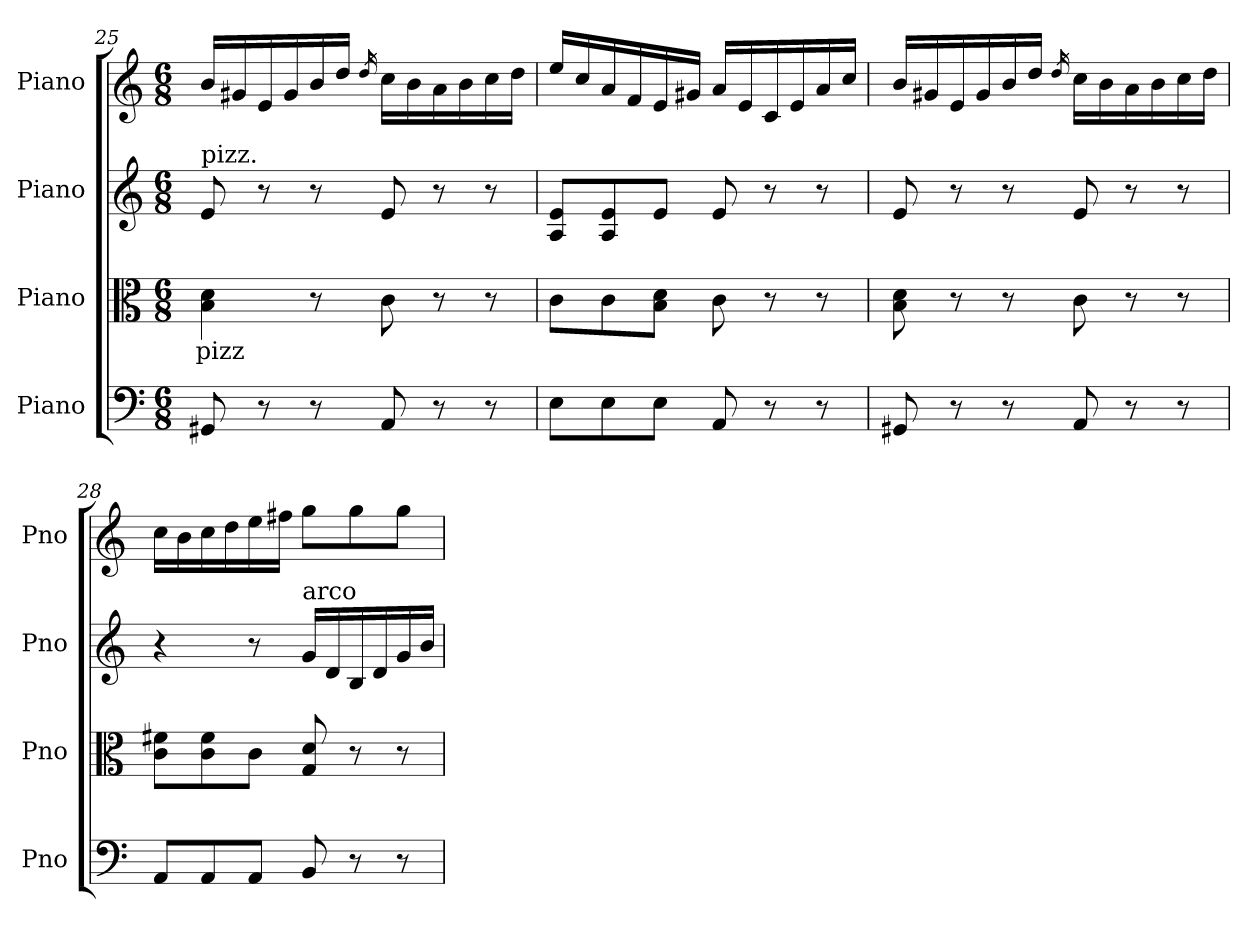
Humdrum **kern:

**kern	**kern	**text	**kern	**kern
*part4	*part3	*part3	*part2	*part1
*staff4	*staff3	*staff3	*staff2	*staff1
*I"Piano	*I"Piano	*	*I"Piano	*I"Piano
*I'Pno	*I'Pno	*	*I'Pno	*I'Pno
!!LO:LB:g=z
*clefF4	*clefC3	*	*clefG2	*clefG2
*k[]	*k[]	*	*k[]	*k[]
*M6/8	*M6/8	*	*M6/8	*M6/8
=25	=25	=25	=25	=25
!	!	!	!LO:TX:a:t=pizz.	!
!	!	!LO:LY:b	!	!
8GG#X/	4B\ 4d\	pizz	8e/	16b/LL
.	.	.	.	16g#X/
8r	.	.	8r	16e/
.	.	.	.	16g#/
8r	8r	.	8r	16b/
.	.	.	.	16dd/JJ
.	.	.	.	16qdd/
8AA/	8c\	.	8e/	16cc\LL
.	.	.	.	16b\
8r	8r	.	8r	16a\
.	.	.	.	16b\
8r	8r	.	8r	16cc\
.	.	.	.	16dd\JJ
=26	=26	=26	=26	=26
8E\L	8c\L	.	8A/ 8e/L	16ee/LL
.	.	.	.	16cc/
8E\	8c\	.	8A/ 8e/	16a/
.	.	.	.	16f/
8E\J	8B\ 8d\J	.	8e/J	16e/
.	.	.	.	16g#X/JJ
8AA/	8c\	.	8e/	16a/LL
.	.	.	.	16e/
8r	8r	.	8r	16c/
.	.	.	.	16e/
8r	8r	.	8r	16a/
.	.	.	.	16cc/JJ
=27	=27	=27	=27	=27
8GG#X/	8B\ 8d\	.	8e/	16b/LL
.	.	.	.	16g#X/
8r	8r	.	8r	16e/
.	.	.	.	16g#/
8r	8r	.	8r	16b/
.	.	.	.	16dd/JJ
.	.	.	.	16qdd/
8AA/	8c\	.	8e/	16cc\LL
.	.	.	.	16b\
8r	8r	.	8r	16a\
.	.	.	.	16b\
8r	8r	.	8r	16cc\
.	.	.	.	16dd\JJ
=28	=28	=28	=28	=28
8AA/L	8c\ 8f#X\L	.	4r	16cc\LL
.	.	.	.	16b\
8AA/	8c\ 8f#\	.	.	16cc\
.	.	.	.	16dd\
8AA/J	8c\J	.	8r	16ee\
.	.	.	.	16ff#X\JJ
!	!	!	!LO:TX:a:t=arco	!
8BB/	8G/ 8d/	.	16g/LL	8gg\L
.	.	.	16d/	.
8r	8r	.	16B/	8gg\
.	.	.	16d/	.
8r	8r	.	16g/	8gg\J
.	.	.	16b/JJ	.
=	=	=	=	=
*-	*-	*-	*-	*-
